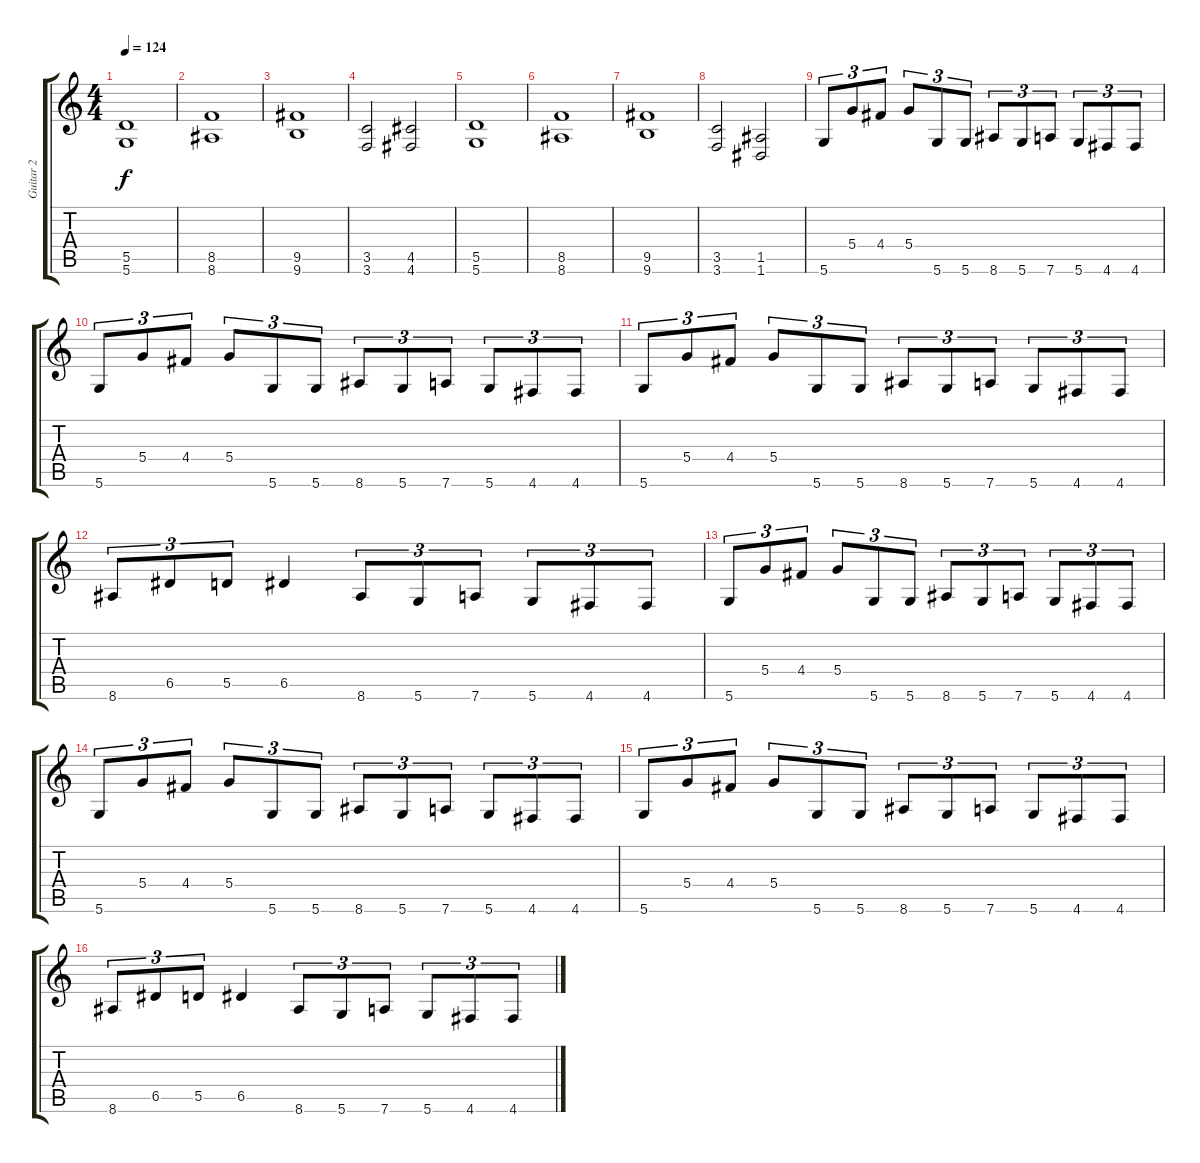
\track ("Guitar 2" "Guitar 2") {instrument distortionguitar}
\staff {score tabs}
\tuning (E4 B3 G3 D3 A2 D2) {hide}
\ts (4 4)
\tempo 124
\clef g2
\ks c
(5.5 5.6).1{dy f instrument distortionguitar} |
(8.5 8.6).1 |
(9.5 9.6).1 |
(3.5 3.6).2 (4.5 4.6).2 |
(5.5 5.6).1 |
(8.5 8.6).1 |
(9.5 9.6).1 |
(3.5 3.6).2 (1.5 1.6).2 |
5.6.8{tu (3 2)} 5.4.8{tu (3 2)} 4.4.8{tu (3 2)} 5.4.8{tu (3 2)} 5.6.8{tu (3 2)} 5.6.8{tu (3 2)} 8.6.8{tu (3 2)} 5.6.8{tu (3 2)} 7.6.8{tu (3 2)} 5.6.8{tu (3 2)} 4.6.8{tu (3 2)} 4.6.8{tu (3 2)} |
5.6.8{tu (3 2)} 5.4.8{tu (3 2)} 4.4.8{tu (3 2)} 5.4.8{tu (3 2)} 5.6.8{tu (3 2)} 5.6.8{tu (3 2)} 8.6.8{tu (3 2)} 5.6.8{tu (3 2)} 7.6.8{tu (3 2)} 5.6.8{tu (3 2)} 4.6.8{tu (3 2)} 4.6.8{tu (3 2)} |
5.6.8{tu (3 2)} 5.4.8{tu (3 2)} 4.4.8{tu (3 2)} 5.4.8{tu (3 2)} 5.6.8{tu (3 2)} 5.6.8{tu (3 2)} 8.6.8{tu (3 2)} 5.6.8{tu (3 2)} 7.6.8{tu (3 2)} 5.6.8{tu (3 2)} 4.6.8{tu (3 2)} 4.6.8{tu (3 2)} |
8.6.8{tu (3 2)} 6.5.8{tu (3 2)} 5.5.8{tu (3 2)} 6.5.4 8.6.8{tu (3 2)} 5.6.8{tu (3 2)} 7.6.8{tu (3 2)} 5.6.8{tu (3 2)} 4.6.8{tu (3 2)} 4.6.8{tu (3 2)} |
5.6.8{tu (3 2)} 5.4.8{tu (3 2)} 4.4.8{tu (3 2)} 5.4.8{tu (3 2)} 5.6.8{tu (3 2)} 5.6.8{tu (3 2)} 8.6.8{tu (3 2)} 5.6.8{tu (3 2)} 7.6.8{tu (3 2)} 5.6.8{tu (3 2)} 4.6.8{tu (3 2)} 4.6.8{tu (3 2)} |
5.6.8{tu (3 2)} 5.4.8{tu (3 2)} 4.4.8{tu (3 2)} 5.4.8{tu (3 2)} 5.6.8{tu (3 2)} 5.6.8{tu (3 2)} 8.6.8{tu (3 2)} 5.6.8{tu (3 2)} 7.6.8{tu (3 2)} 5.6.8{tu (3 2)} 4.6.8{tu (3 2)} 4.6.8{tu (3 2)} |
5.6.8{tu (3 2)} 5.4.8{tu (3 2)} 4.4.8{tu (3 2)} 5.4.8{tu (3 2)} 5.6.8{tu (3 2)} 5.6.8{tu (3 2)} 8.6.8{tu (3 2)} 5.6.8{tu (3 2)} 7.6.8{tu (3 2)} 5.6.8{tu (3 2)} 4.6.8{tu (3 2)} 4.6.8{tu (3 2)} |
8.6.8{tu (3 2)} 6.5.8{tu (3 2)} 5.5.8{tu (3 2)} 6.5.4 8.6.8{tu (3 2)} 5.6.8{tu (3 2)} 7.6.8{tu (3 2)} 5.6.8{tu (3 2)} 4.6.8{tu (3 2)} 4.6.8{tu (3 2)}
